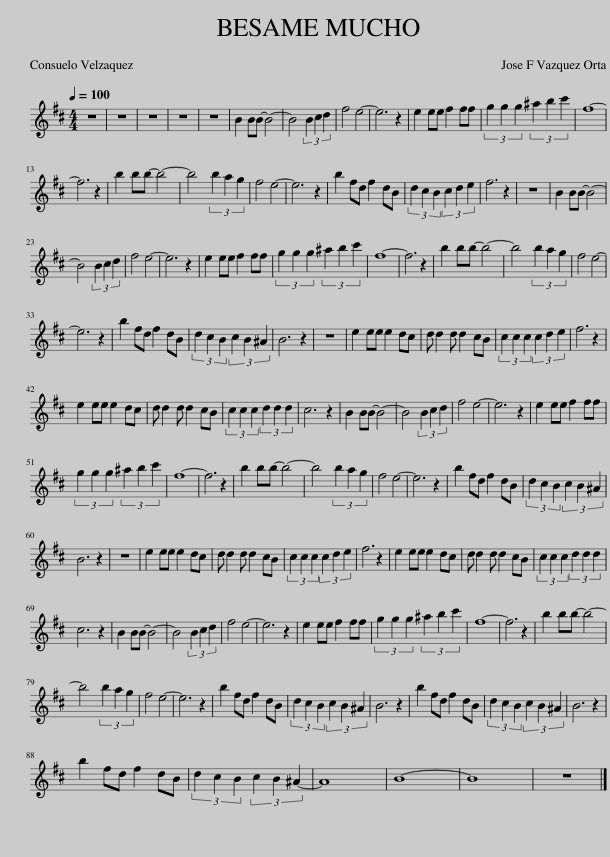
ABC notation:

X:1
L:1/8
Q:1/4=100
M:4/4
I:linebreak $
K:none
V:1 treble transpose=-9
V:1
[K:D] z8 | z8 | z8 | z8 | z8 | %5
 B2 BB- B4- | B4 (3B2 c2 d2 | f4 e4- | e6 z2 | e2 ee f2 ff | %10
 (3g2 g2 g2 (3^a2 b2 c'2 | f8- |$ f6 z2 | b2 bb- b4- | b4 (3b2 a2 g2 | %15
 f4 e4- | e6 z2 | b2 fd f2 dB | (3d2 c2 B2 (3c2 d2 e2 | f6 z2 | %20
 z8 | B2 BB- B4- |$ B4 (3B2 c2 d2 | f4 e4- | e6 z2 | %25
 e2 ee f2 ff | (3g2 g2 g2 (3^a2 b2 c'2 | f8- | f6 z2 | b2 bb- b4- | %30
 b4 (3b2 a2 g2 | f4 e4- |$ e6 z2 | b2 fd f2 dB | (3d2 c2 B2 (3c2 B2 ^A2 | %35
 B6 z2 | z8 | e2 ee e2 dc | d d2 d d2 cB | (3c2 c2 c2 (3c2 d2 e2 | %40
 f6 z2 |$ e2 ee e2 dc | d d2 d d2 cB | (3c2 c2 c2 (3d2 d2 d2 | c6 z2 | %45
 B2 BB- B4- | B4 (3B2 c2 d2 | f4 e4- | e6 z2 | e2 ee f2 ff |$ %50
 (3g2 g2 g2 (3^a2 b2 c'2 | f8- | f6 z2 | b2 bb- b4- | b4 (3b2 a2 g2 | %55
 f4 e4- | e6 z2 | b2 fd f2 dB | (3d2 c2 B2 (3c2 B2 ^A2 |$ B6 z2 | %60
 z8 | e2 ee e2 dc | d d2 d d2 cB | (3c2 c2 c2 (3c2 d2 e2 | f6 z2 | %65
 e2 ee e2 dc | d d2 d d2 cB | (3c2 c2 c2 (3d2 d2 d2 |$ c6 z2 | B2 BB- B4- | %70
 B4 (3B2 c2 d2 | f4 e4- | e6 z2 | e2 ee f2 ff | (3g2 g2 g2 (3^a2 b2 c'2 | %75
 f8- | f6 z2 | b2 bb- b4- |$ b4 (3b2 a2 g2 | f4 e4- | %80
 e6 z2 | b2 fd f2 dB | (3d2 c2 B2 (3c2 B2 ^A2 | B6 z2 | b2 fd f2 dB | %85
 (3d2 c2 B2 (3c2 B2 ^A2 | B6 z2 |$ b2 fd f2 dB | (3d2 c2 B2 (3c2 B2 ^A2- | A8 | %90
 B8- | B8 | z8 |] %93
